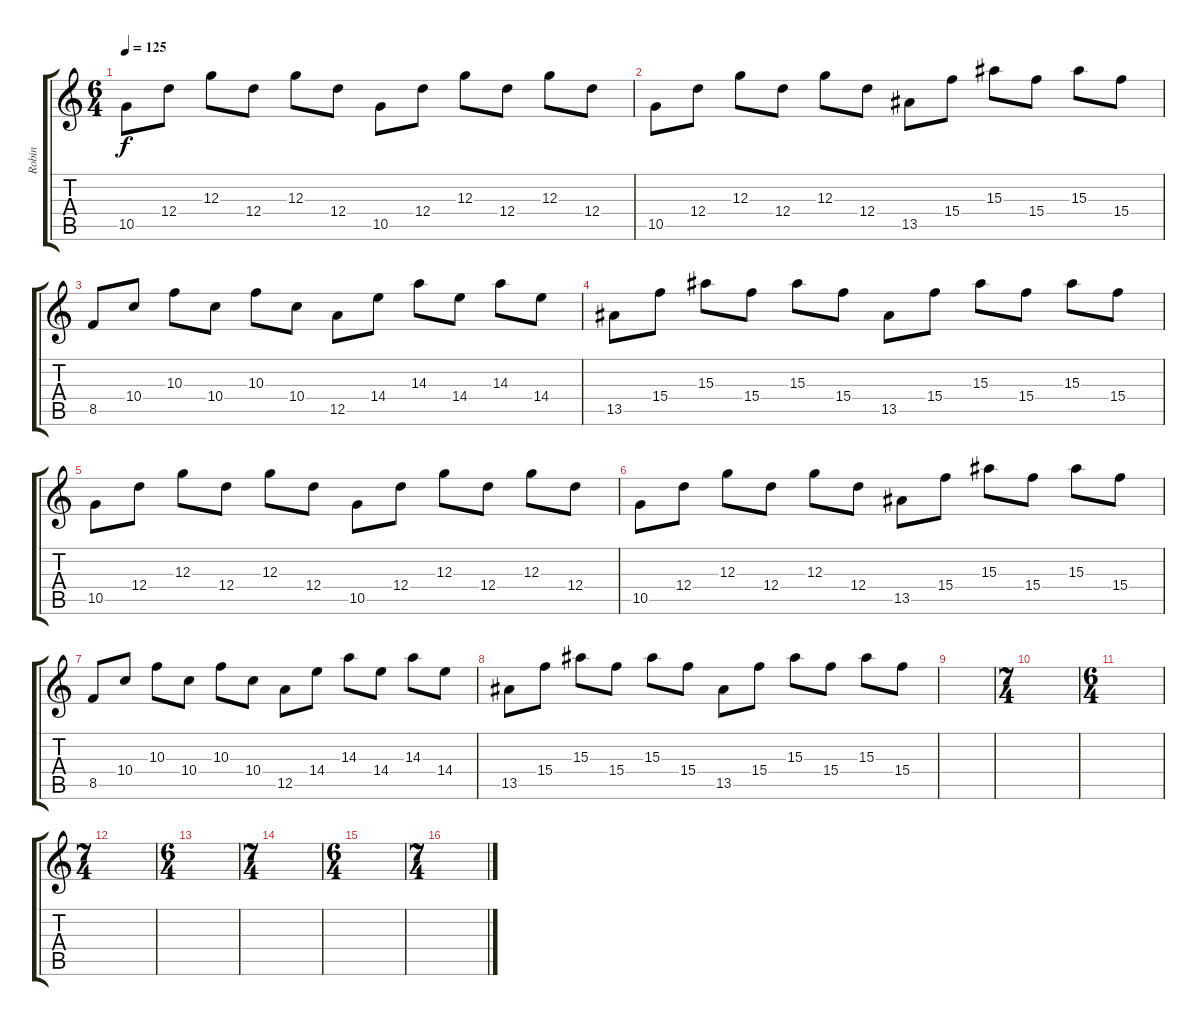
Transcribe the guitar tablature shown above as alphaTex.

\track ("Robin" "Robin") {instrument electricbassfinger}
\staff {score tabs}
\tuning (E4 B3 G3 D3 A2 E2) {hide}
\ts (6 4)
\tempo 125
\clef g2
\ks c
10.5.8{dy f} 12.4.8 12.3.8 12.4.8 12.3.8 12.4.8 10.5.8 12.4.8 12.3.8 12.4.8 12.3.8 12.4.8 |
10.5.8 12.4.8 12.3.8 12.4.8 12.3.8 12.4.8 13.5.8 15.4.8 15.3.8 15.4.8 15.3.8 15.4.8 |
8.5.8 10.4.8 10.3.8 10.4.8 10.3.8 10.4.8 12.5.8 14.4.8 14.3.8 14.4.8 14.3.8 14.4.8 |
13.5.8 15.4.8 15.3.8 15.4.8 15.3.8 15.4.8 13.5.8 15.4.8 15.3.8 15.4.8 15.3.8 15.4.8 |
10.5.8 12.4.8 12.3.8 12.4.8 12.3.8 12.4.8 10.5.8 12.4.8 12.3.8 12.4.8 12.3.8 12.4.8 |
10.5.8 12.4.8 12.3.8 12.4.8 12.3.8 12.4.8 13.5.8 15.4.8 15.3.8 15.4.8 15.3.8 15.4.8 |
8.5.8 10.4.8 10.3.8 10.4.8 10.3.8 10.4.8 12.5.8 14.4.8 14.3.8 14.4.8 14.3.8 14.4.8 |
13.5.8 15.4.8 15.3.8 15.4.8 15.3.8 15.4.8 13.5.8 15.4.8 15.3.8 15.4.8 15.3.8 15.4.8 |
|
\ts (7 4)
|
\ts (6 4)
|
\ts (7 4)
|
\ts (6 4)
|
\ts (7 4)
|
\ts (6 4)
|
\ts (7 4)
